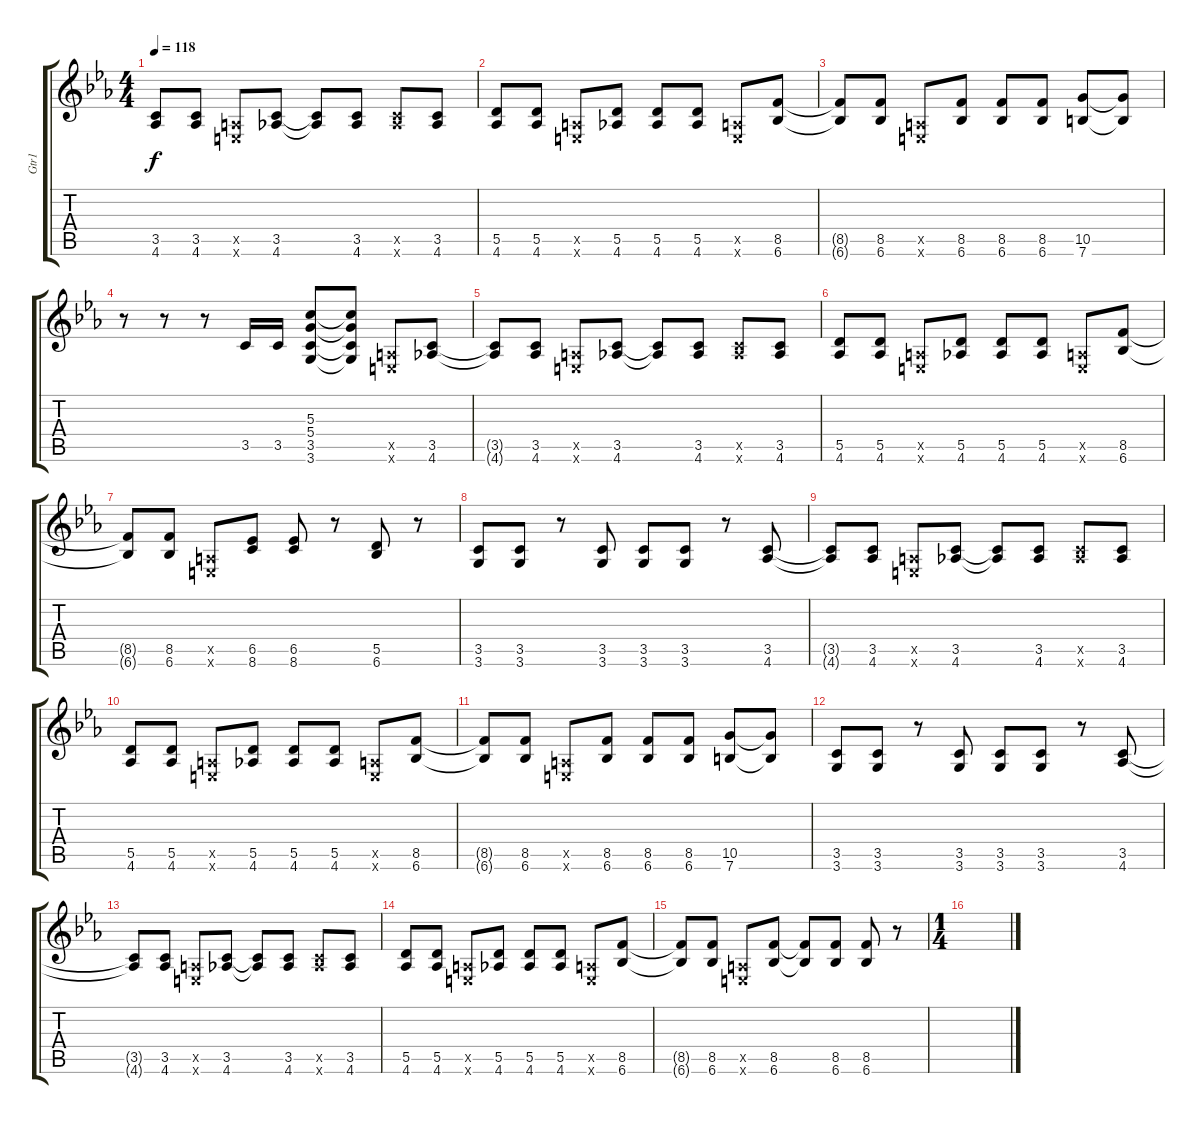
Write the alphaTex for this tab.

\track ("Gtr1" "Gtr1") {instrument distortionguitar}
\staff {score tabs}
\tuning (E4 B3 G3 D3 A2 E2) {hide}
\ts (4 4)
\tempo 118
\clef g2
\ks cminor
(3.5{t} 4.6{t}).8{dy f} (3.5 4.6).8 (0.5{x} 0.6{x}).8 (3.5 4.6).8 (3.5{t} 4.6{t}).8 (3.5 4.6).8 (3.5{x} 4.6{x}).8 (3.5 4.6).8 |
(5.5 4.6).8 (5.5 4.6).8 (0.5{x} 0.6{x}).8 (5.5 4.6).8 (5.5 4.6).8 (5.5 4.6).8 (0.5{x} 0.6{x}).8 (8.5 6.6).8 |
(8.5{t} 6.6{t}).8 (8.5 6.6).8 (0.5{x} 0.6{x}).8 (8.5 6.6).8 (8.5 6.6).8 (8.5 6.6).8 (10.5 7.6).8 (10.5{t} 7.6{t}).8 |
r.8 r.8 r.8 3.5.16 3.5.16 (5.3 5.4 3.5 3.6).8 (5.3{t} 5.4{t} 3.5{t} 3.6{t}).8 (0.5{x} 0.6{x}).8 (3.5 4.6).8 |
(3.5{t} 4.6{t}).8 (3.5 4.6).8 (0.5{x} 0.6{x}).8 (3.5 4.6).8 (3.5{t} 4.6{t}).8 (3.5 4.6).8 (3.5{x} 4.6{x}).8 (3.5 4.6).8 |
(5.5 4.6).8 (5.5 4.6).8 (0.5{x} 0.6{x}).8 (5.5 4.6).8 (5.5 4.6).8 (5.5 4.6).8 (0.5{x} 0.6{x}).8 (8.5 6.6).8 |
(8.5{t} 6.6{t}).8 (8.5 6.6).8 (0.5{x} 0.6{x}).8 (6.5 8.6).8 (6.5 8.6).8 r.8 (5.5 6.6).8 r.8 |
(3.5 3.6).8 (3.5 3.6).8 r.8 (3.5 3.6).8 (3.5 3.6).8 (3.5 3.6).8 r.8 (3.5 4.6).8 |
(3.5{t} 4.6{t}).8 (3.5 4.6).8 (0.5{x} 0.6{x}).8 (3.5 4.6).8 (3.5{t} 4.6{t}).8 (3.5 4.6).8 (3.5{x} 4.6{x}).8 (3.5 4.6).8 |
(5.5 4.6).8 (5.5 4.6).8 (0.5{x} 0.6{x}).8 (5.5 4.6).8 (5.5 4.6).8 (5.5 4.6).8 (0.5{x} 0.6{x}).8 (8.5 6.6).8 |
(8.5{t} 6.6{t}).8 (8.5 6.6).8 (0.5{x} 0.6{x}).8 (8.5 6.6).8 (8.5 6.6).8 (8.5 6.6).8 (10.5 7.6).8 (10.5{t} 7.6{t}).8 |
(3.5 3.6).8 (3.5 3.6).8 r.8 (3.5 3.6).8 (3.5 3.6).8 (3.5 3.6).8 r.8 (3.5 4.6).8 |
(3.5{t} 4.6{t}).8 (3.5 4.6).8 (0.5{x} 0.6{x}).8 (3.5 4.6).8 (3.5{t} 4.6{t}).8 (3.5 4.6).8 (3.5{x} 4.6{x}).8 (3.5 4.6).8 |
(5.5 4.6).8 (5.5 4.6).8 (0.5{x} 0.6{x}).8 (5.5 4.6).8 (5.5 4.6).8 (5.5 4.6).8 (0.5{x} 0.6{x}).8 (8.5 6.6).8 |
(8.5{t} 6.6{t}).8 (8.5 6.6).8 (0.5{x} 0.6{x}).8 (8.5 6.6).8 (8.5{t} 6.6{t}).8 (8.5 6.6).8 (8.5 6.6).8 r.8 |
\ts (1 4)
